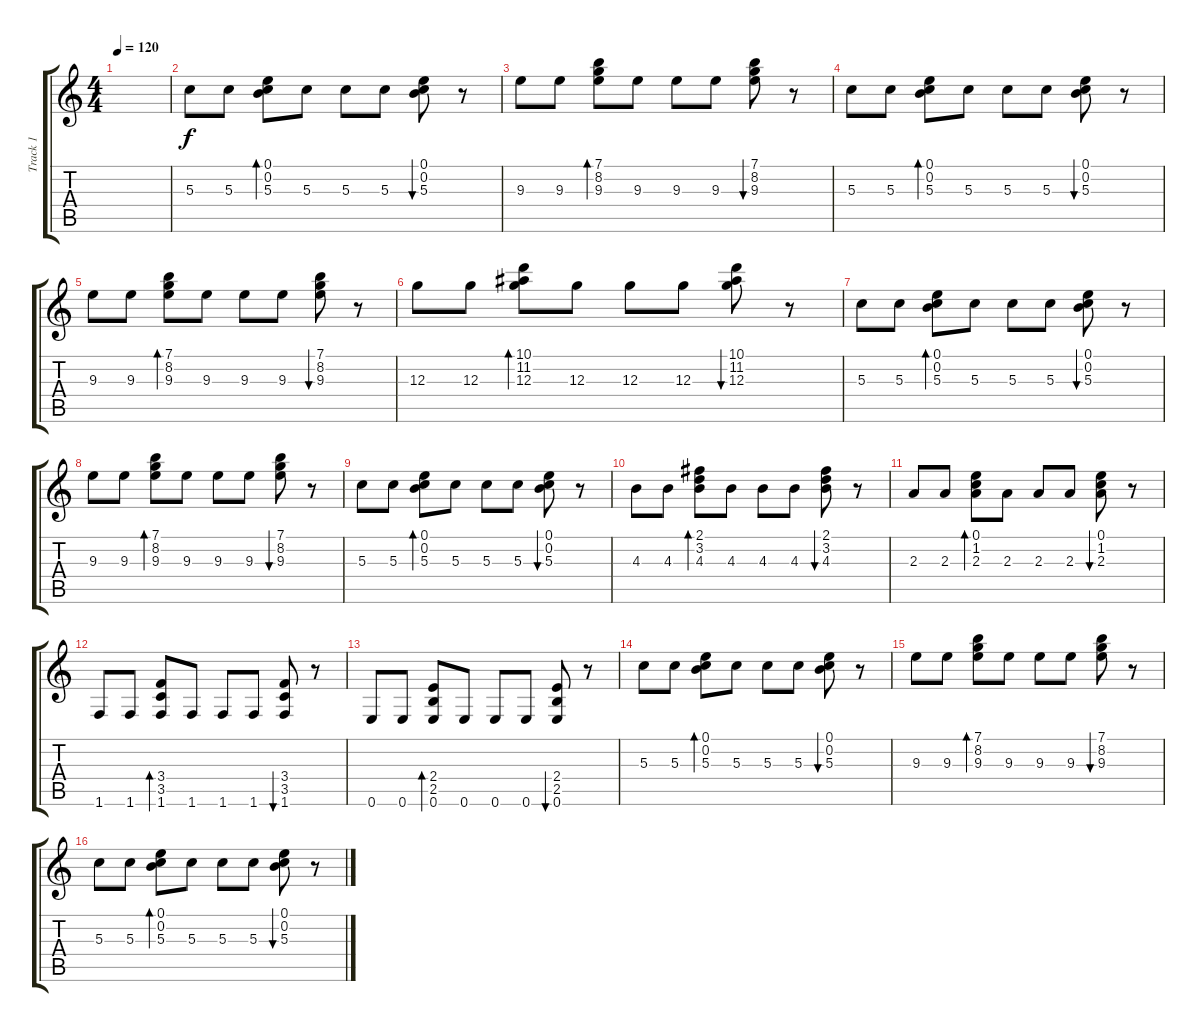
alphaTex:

\track ("Track 1" "Track 1") {instrument overdrivenguitar}
\staff {score tabs}
\tuning (E4 B3 G3 D3 A2 E2) {hide}
\ts (4 4)
\tempo 120
\clef g2
\ks c
|
5.3.8 5.3.8 (0.1 0.2 5.3).8{bd 60} 5.3.8 5.3.8 5.3.8 (0.1 0.2 5.3).8{bu 60} r.8 |
9.3.8 9.3.8 (7.1 8.2 9.3).8{bd 60} 9.3.8 9.3.8 9.3.8 (7.1 8.2 9.3).8{bu 60} r.8 |
5.3.8 5.3.8 (0.1 0.2 5.3).8{bd 60} 5.3.8 5.3.8 5.3.8 (0.1 0.2 5.3).8{bu 60} r.8 |
9.3.8 9.3.8 (7.1 8.2 9.3).8{bd 60} 9.3.8 9.3.8 9.3.8 (7.1 8.2 9.3).8{bu 60} r.8 |
12.3.8 12.3.8 (10.1 11.2 12.3).8{bd 60} 12.3.8 12.3.8 12.3.8 (10.1 11.2 12.3).8{bu 60} r.8 |
5.3.8 5.3.8 (0.1 0.2 5.3).8{bd 60} 5.3.8 5.3.8 5.3.8 (0.1 0.2 5.3).8{bu 60} r.8 |
9.3.8 9.3.8 (7.1 8.2 9.3).8{bd 60} 9.3.8 9.3.8 9.3.8 (7.1 8.2 9.3).8{bu 60} r.8 |
5.3.8 5.3.8 (0.1 0.2 5.3).8{bd 60} 5.3.8 5.3.8 5.3.8 (0.1 0.2 5.3).8{bu 60} r.8 |
4.3.8 4.3.8 (2.1 3.2 4.3).8{bd 60} 4.3.8 4.3.8 4.3.8 (2.1 3.2 4.3).8{bu 60} r.8 |
2.3.8 2.3.8 (0.1 1.2 2.3).8{bd 60} 2.3.8 2.3.8 2.3.8 (0.1 1.2 2.3).8{bu 60} r.8 |
1.6.8 1.6.8 (3.4 3.5 1.6).8{bd 60} 1.6.8 1.6.8 1.6.8 (3.4 3.5 1.6).8{bu 60} r.8 |
0.6.8 0.6.8 (2.4 2.5 0.6).8{bd 60} 0.6.8 0.6.8 0.6.8 (2.4 2.5 0.6).8{bu 60} r.8 |
5.3.8 5.3.8 (0.1 0.2 5.3).8{bd 60} 5.3.8 5.3.8 5.3.8 (0.1 0.2 5.3).8{bu 60} r.8 |
9.3.8 9.3.8 (7.1 8.2 9.3).8{bd 60} 9.3.8 9.3.8 9.3.8 (7.1 8.2 9.3).8{bu 60} r.8 |
5.3.8 5.3.8 (0.1 0.2 5.3).8{bd 60} 5.3.8 5.3.8 5.3.8 (0.1 0.2 5.3).8{bu 60} r.8
